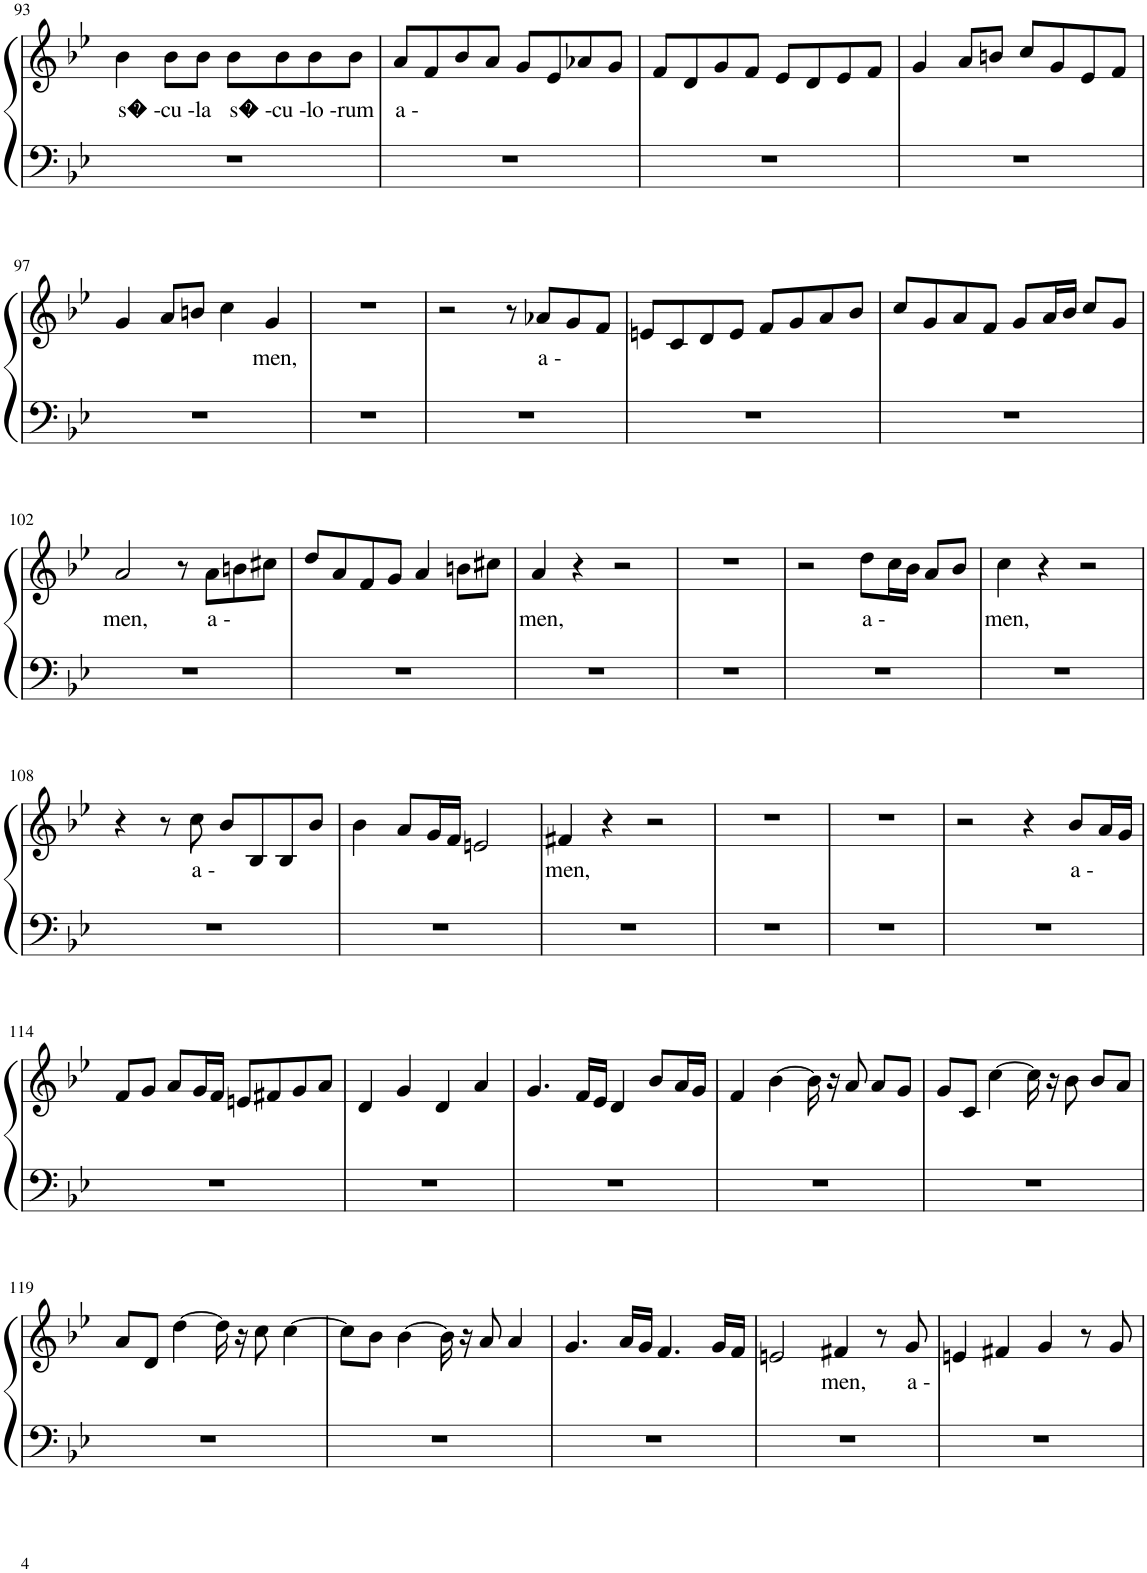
**kern	**kern	**text
*part1	*part1	*part1
*staff2	*staff1	*staff1
*I"Piano	*	*
*I'Pno.	*	*
!!LO:PB:g=z
*clefF4	*clefG2	*
*k[b-e-]	*k[b-e-]	*
*M4/4	*M4/4	*
*met(c)	*met(c)	*
=93	=93	=93
!	!	!LO:LY:b
1r	4b-\	s� -
!	!	!LO:LY:b
.	8b-\L	cu -
!	!	!LO:LY:b
.	8b-\J	la
!	!	!LO:LY:b
.	8b-\L	s� -
!	!	!LO:LY:b
.	8b-\	cu -
!	!	!LO:LY:b
.	8b-\	lo -
!	!	!LO:LY:b
.	8b-\J	rum
=94	=94	=94
!	!	!LO:LY:b
1r	8a/L	a -
.	8f/	.
.	8b-/	.
.	8a/J	.
.	8g/L	.
.	8e-/	.
.	8a-X/	.
.	8g/J	.
=95	=95	=95
1r	8f/L	.
.	8d/	.
.	8g/	.
.	8f/J	.
.	8e-/L	.
.	8d/	.
.	8e-/	.
.	8f/J	.
=96	=96	=96
1r	4g/	.
.	8a/L	.
.	8bn/J	.
.	8cc/L	.
.	8g/	.
.	8e-/	.
.	8f/J	.
!!LO:LB:g=z
=97	=97	=97
1r	4g/	.
.	8a/L	.
.	8bn/J	.
.	4cc\	.
!	!	!LO:LY:b
.	4g/	men,
=98	=98	=98
1r	1r	.
=99	=99	=99
1r	2r	.
.	8r	.
!	!	!LO:LY:b
.	8a-X/L	a -
.	8g/	.
.	8f/J	.
=100	=100	=100
1r	8en/L	.
.	8c/	.
.	8d/	.
.	8e/J	.
.	8f/L	.
.	8g/	.
.	8a/	.
.	8b-/J	.
=101	=101	=101
1r	8cc/L	.
.	8g/	.
.	8a/	.
.	8f/J	.
.	8g/L	.
.	16a/L	.
.	16b-/JJ	.
.	8cc/L	.
.	8g/J	.
!!LO:LB:g=z
=102	=102	=102
!	!	!LO:LY:b
1r	2a/	men,
.	8r	.
!	!	!LO:LY:b
.	8a\L	a -
.	8bn\	.
.	8cc#X\J	.
=103	=103	=103
1r	8dd/L	.
.	8a/	.
.	8f/	.
.	8g/J	.
.	4a/	.
.	8bn\L	.
.	8cc#X\J	.
=104	=104	=104
!	!	!LO:LY:b
1r	4a/	men,
.	4r	.
.	2r	.
=105	=105	=105
1r	1r	.
=106	=106	=106
1r	2r	.
!	!	!LO:LY:b
.	8dd\L	a -
.	16cc\L	.
.	16b-\JJ	.
.	8a/L	.
.	8b-/J	.
=107	=107	=107
!	!	!LO:LY:b
1r	4cc\	men,
.	4r	.
.	2r	.
!!LO:LB:g=z
=108	=108	=108
1r	4r	.
.	8r	.
!	!	!LO:LY:b
.	8cc\	a -
.	8b-/L	.
.	8B-/	.
.	8B-/	.
.	8b-/J	.
=109	=109	=109
1r	4b-\	.
.	8a/L	.
.	16g/L	.
.	16f/JJ	.
.	2en/	.
=110	=110	=110
!	!	!LO:LY:b
1r	4f#X/	men,
.	4r	.
.	2r	.
=111	=111	=111
1r	1r	.
=112	=112	=112
1r	1r	.
=113	=113	=113
1r	2r	.
.	4r	.
!	!	!LO:LY:b
.	8b-/L	a -
.	16a/L	.
.	16g/JJ	.
!!LO:LB:g=z
=114	=114	=114
1r	8f/L	.
.	8g/J	.
.	8a/L	.
.	16g/L	.
.	16f/JJ	.
.	8en/L	.
.	8f#X/	.
.	8g/	.
.	8a/J	.
=115	=115	=115
1r	4d/	.
.	4g/	.
.	4d/	.
.	4a/	.
=116	=116	=116
1r	4.g/	.
.	16f/LL	.
.	16e-/JJ	.
.	4d/	.
.	8b-/L	.
.	16a/L	.
.	16g/JJ	.
=117	=117	=117
1r	4f/	.
.	[4b-\	.
.	16b-\]	.
.	16r	.
.	8a/	.
.	8a/L	.
.	8g/J	.
=118	=118	=118
1r	8g/L	.
.	8c/J	.
.	[4cc\	.
.	16cc\]	.
.	16r	.
.	8b-\	.
.	8b-/L	.
.	8a/J	.
!!LO:LB:g=z
=119	=119	=119
1r	8a/L	.
.	8d/J	.
.	[4dd\	.
.	16dd\]	.
.	16r	.
.	8cc\	.
.	[4cc\	.
=120	=120	=120
1r	8cc\L]	.
.	8b-\J	.
.	[4b-\	.
.	16b-\]	.
.	16r	.
.	8a/	.
.	4a/	.
=121	=121	=121
1r	4.g/	.
.	16a/LL	.
.	16g/JJ	.
.	4.f/	.
.	16g/LL	.
.	16f/JJ	.
=122	=122	=122
1r	2en/	.
!	!	!LO:LY:b
.	4f#X/	men,
.	8r	.
!	!	!LO:LY:b
.	8g/	a -
=123	=123	=123
1r	4en/	.
.	4f#X/	.
.	4g/	.
.	8r	.
.	8g/	.
=	=	=
*-	*-	*-
